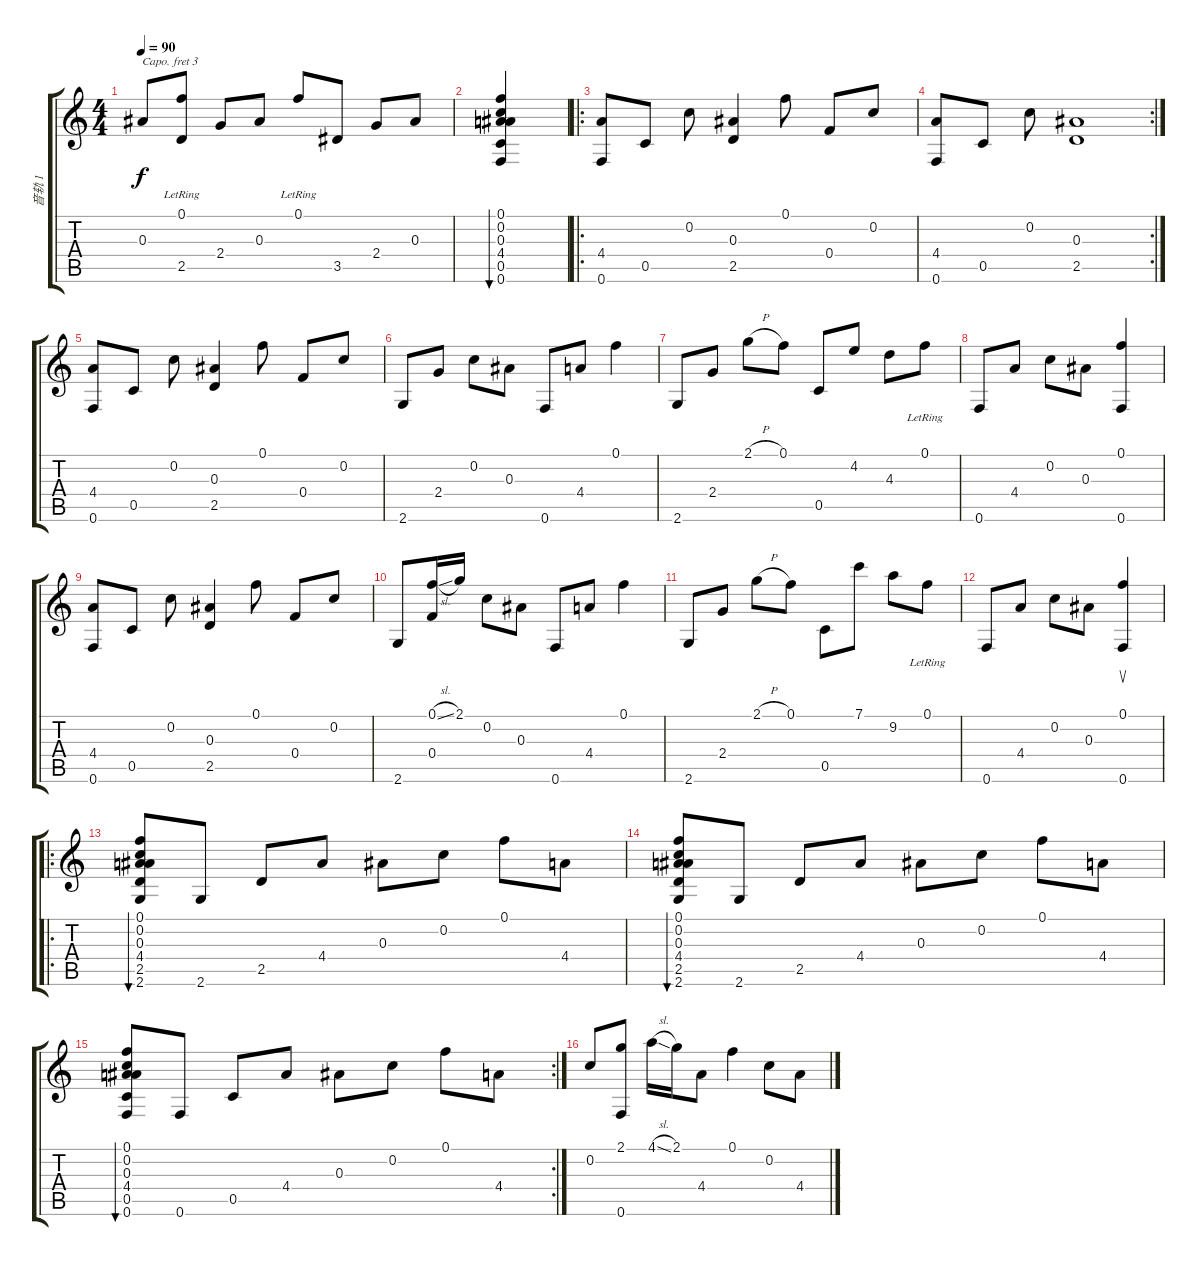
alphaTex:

\track ("音轨 1" "音轨 1") {instrument acousticguitarsteel}
\staff {score tabs}
\capo 3
\tuning (D4 A3 G3 D3 A2 D2) {hide}
\ts (4 4)
\tempo 90
\clef g2
\ks c
0.3.8{dy f} (0.1{lr} 2.5).8 2.4.8 0.3.8 0.1{lr}.8 3.5.8 2.4.8 0.3.8 |
(0.1 0.2 0.3 4.4 0.5 0.6).4{bu 240} |
\ro
(4.4 0.6).8 0.5.8 0.2.8 (0.3 2.5).4 0.1.8 0.4.8 0.2.8 |
\rc 2
(4.4 0.6).8 0.5.8 0.2.8 (0.3 2.5).1 |
(4.4 0.6).8 0.5.8 0.2.8 (0.3 2.5).4 0.1.8 0.4.8 0.2.8 |
2.6.8 2.4.8 0.2.8 0.3.8 0.6.8 4.4.8 0.1.4 |
2.6.8 2.4.8 2.1{h}.8 0.1.8 0.5.8 4.2.8 4.3.8 0.1{lr}.8 |
0.6.8 4.4.8 0.2.8 0.3.8 (0.1 0.6).4 |
(4.4 0.6).8 0.5.8 0.2.8 (0.3 2.5).4 0.1.8 0.4.8 0.2.8 |
2.6.8 (0.1{sl} 0.4).16 2.1.16 0.2.8 0.3.8 0.6.8 4.4.8 0.1.4 |
2.6.8 2.4.8 2.1{h}.8 0.1.8 0.5.8 7.1.8 9.2.8 0.1{lr}.8 |
0.6.8 4.4.8 0.2.8 0.3.8 (0.1 0.6).4{su} |
\ro
(0.1 0.2 0.3 4.4 2.5 2.6).8{bu 480} 2.6.8 2.5.8 4.4.8 0.3.8 0.2.8 0.1.8 4.4.8 |
(0.1 0.2 0.3 4.4 2.5 2.6).8{bu 480} 2.6.8 2.5.8 4.4.8 0.3.8 0.2.8 0.1.8 4.4.8 |
\rc 2
(0.1 0.2 0.3 4.4 0.5 0.6).8{bu 480} 0.6.8 0.5.8 4.4.8 0.3.8 0.2.8 0.1.8 4.4.8 |
0.2.8 (2.1 0.6).8 4.1{sl}.16 2.1.16 4.4.8 0.1.4 0.2.8 4.4.8
